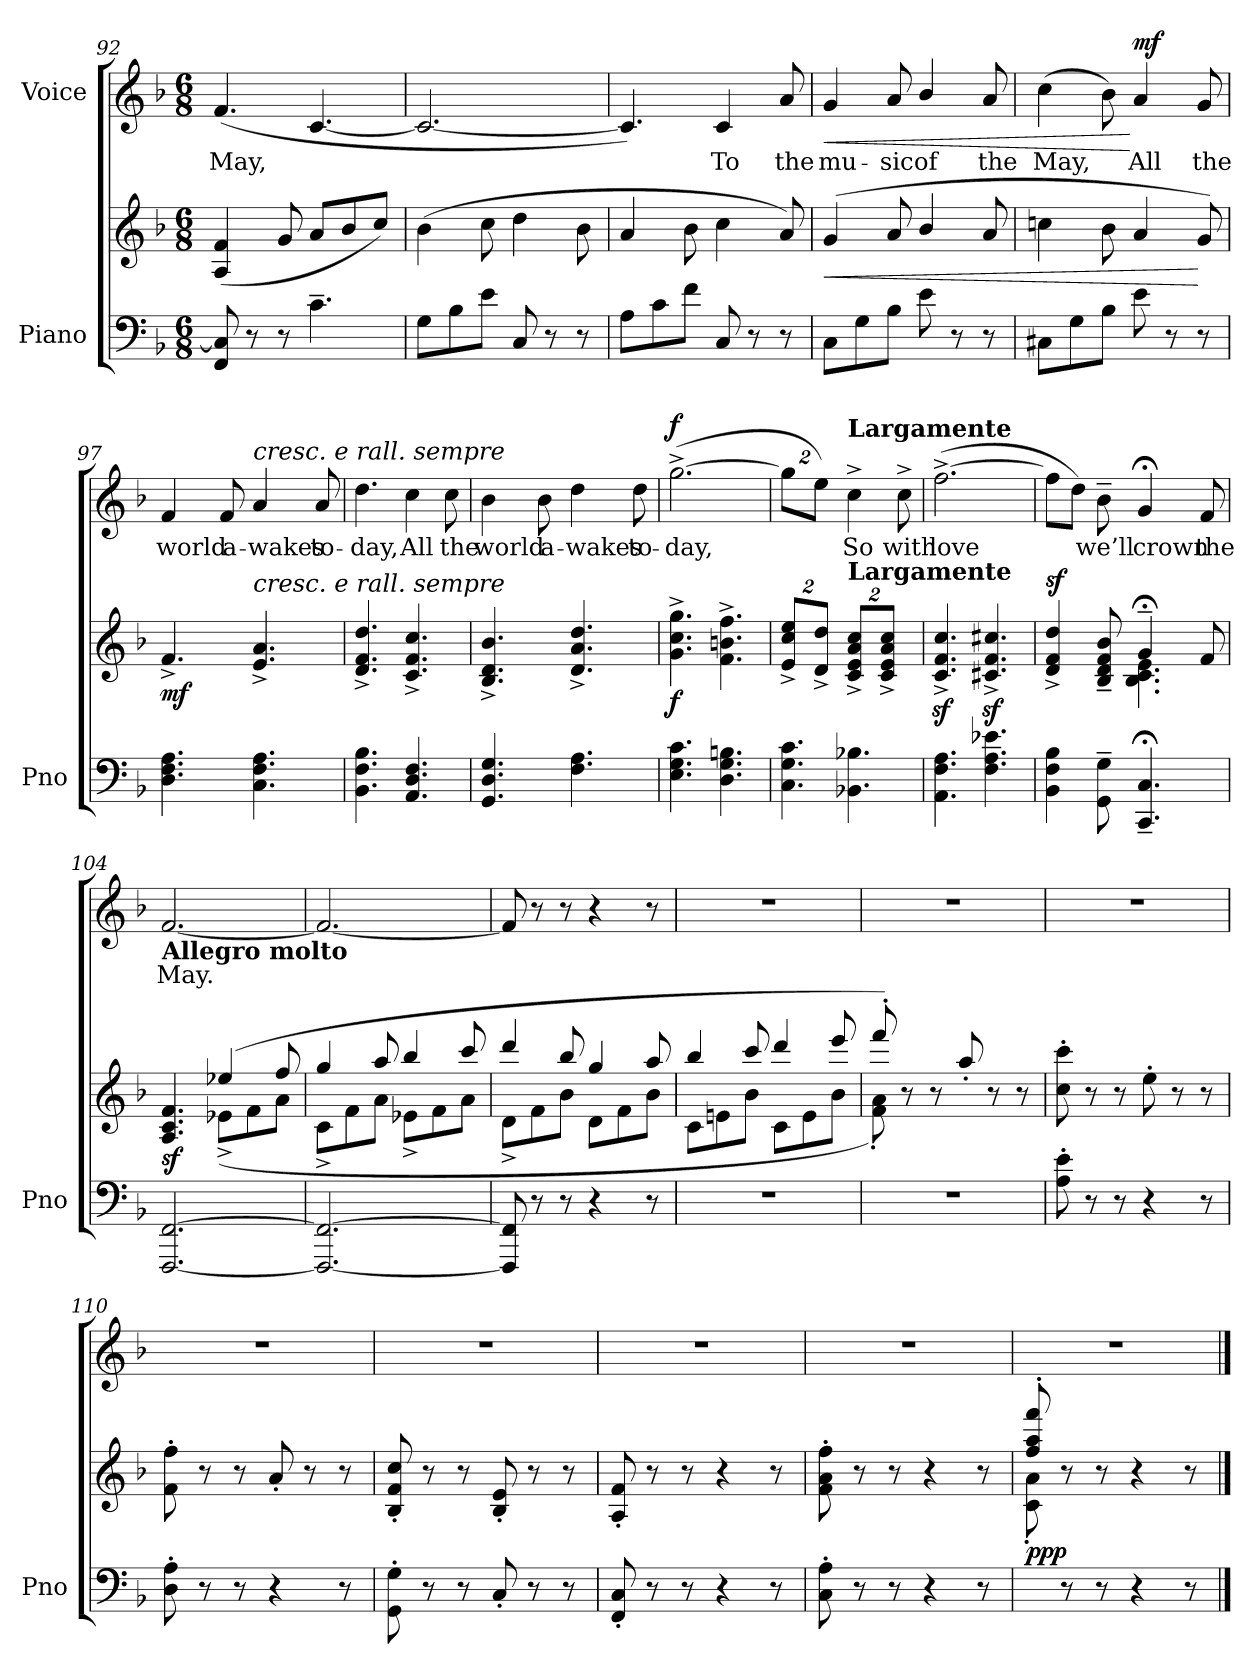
**kern	**kern	**dynam	**kern	**text	**dynam
*part2	*part2	*part2	*part1	*part1	*part1
*staff3	*staff2	*staff2/3	*staff1	*staff1	*staff1
*I"Piano	*	*	*I"Voice	*	*
*I'Pno	*	*	*	*	*
*clefF4	*clefG2	*	*clefG2	*	*
*k[b-]	*k[b-]	*	*k[b-]	*	*
*M6/8	*M6/8	*	*M6/8	*	*
=92	=92	=92	=92	=92	=92
8FF/ 8C/]	(>4A/ 4f/	.	(4.f/	May,	.
8r	.	.	.	.	.
8r	8g/	.	.	.	.
4.c~\	8a/L	.	[4.c/	.	.
.	8b-/	.	.	.	.
.	8cc/J)	.	.	.	.
=93	=93	=93	=93	=93	=93
8G\L	(4b-\	.	2.c/_	.	.
8B-\	.	.	.	.	.
8e\J	8cc\	.	.	.	.
8C/	4dd\	.	.	.	.
8r	.	.	.	.	.
8r	8b-\	.	.	.	.
=94	=94	=94	=94	=94	=94
8A\L	4a/	.	4.c/])	.	.
8c\	.	.	.	.	.
8f\J	8b-\	.	.	.	.
8C/	4cc\	.	4c/	To	.
8r	.	.	.	.	.
8r	8a/)	.	8a/	the	.
=95	=95	=95	=95	=95	=95
!	!	!LO:HP:b	!	!	!LO:HP:b
8C\L	(4g/	<	4g/	mu-	<
8G\	.	.	.	.	.
8B-\J	8a/	.	8a/	-sic	.
8e\	4b-/	.	4b-/	of	.
8r	.	.	.	.	.
8r	8a/	.	8a/	the	.
=96	=96	=96	=96	=96	=96
8C#X\L	4ccn\	.	(4cc\	May,	.
8G\	.	.	.	.	.
8B-\J	8b-\	.	8b-\)	.	.
!	!	!	!	!	!LO:DY:n=1:a
8e\	4a/	.	4a/	All	[ mf
8r	.	.	.	.	.
8r	8g/)	[	8g/	the	.
=97	=97	=97	=97	=97	=97
!	!	!LO:DY:b	!	!	!
4.D\ 4.F\ 4.A\	4.f^/	mf	4f/	world	.
.	.	.	8f/	a-	.
!	!	!	!LO:TX:a:i:t=cresc.   e   rall.   sempre	!	!
!	!LO:TX:a:i:t=cresc.   e   rall.   sempre	!	!	!	!
4.C\ 4.F\ 4.A\	4.e/^ 4.a/^	.	4a/	-wakes	.
.	.	.	8a/	to-	.
=98	=98	=98	=98	=98	=98
4.BB-\ 4.F\ 4.B-\	4.d/^ 4.f/^ 4.dd/^	.	4.dd\	-day,	.
4.AA/ 4.D/ 4.F/	4.c/^ 4.f/^ 4.cc/^	.	4cc\	All	.
.	.	.	8cc\	the	.
=99	=99	=99	=99	=99	=99
4.GG/ 4.D/ 4.G/	4.B-/^ 4.d/^ 4.b-/^	.	4b-\	world	.
.	.	.	8b-\	a-	.
4.F\ 4.A\	4.d/^ 4.a/^ 4.dd/^	.	4dd\	-wakes	.
.	.	.	8dd\	to-	.
=100	=100	=100	=100	=100	=100
!	!	!LO:DY:b	!	!	!LO:DY:a
4.E\ 4.G\ 4.c\	4.g\^< 4.cc\^< 4.gg\^<	f	([2.gg^\	-day,	f
4.D\ 4.G\ 4.Bn\	4.f\^< 4.bn\^< 4.ff\^<	.	.	.	.
=101	=101	=101	=101	=101	=101
4.C\ 4.G\ 4.c\	16%3e/^ 16%3cc/^ 16%3ee/^L	.	16%3gg\L]	.	.
.	16%3d/^ 16%3dd/^J	.	16%3ee\J)	.	.
!	!	!	!LO:TX:a:B:t=Largamente	!	!
!	!LO:TX:a:B:t=Largamente	!	!	!	!
4.BB-X\ 4.B-X\	16%3c/^ 16%3e/^ 16%3a/^ 16%3cc/^L	.	4cc^\	So	.
.	16%3c/^ 16%3e/^ 16%3a/^ 16%3cc/^J	.	.	.	.
.	.	.	8cc^\	with	.
=102	=102	=102	=102	=102	=102
4.AA\ 4.F\ 4.A\	4.c/z>^ 4.f/z>^ 4.cc/z>^	.	([2.ff^\	love	.
4.F\ 4.A\ 4.e-X\	4.c#X/z>^ 4.f/z>^ 4.cc#X/z>^	.	.	.	.
=103	=103	=103	=103	=103	=103
*	*^	*	*	*	*
!	!	!	!LO:DY:a	!	!	!
4BB-\ 4F\ 4B-\	4d/^ 4f/^ 4dd/^	4ryy	sf	8ff\L]	.	.
.	.	.	.	8dd\J)	.	.
8GG\~ 8G\~	8B-/~> 8d/~> 8f/~> 8b-/~>	8ryy	.	8b-~\	we’ll	.
4.CC/;<~ 4.C/;<~	4g;<~>/	4.B-\ 4.c\ 4.e\	.	4g;</	crown	.
.	8f/	.	.	8f/	the	.
=104	=104	=104	=104	=104	=104	=104
!	!	!	!	!LO:TX:b:B:t=Allegro molto	!	!
!	!	!	!LO:DY:b	!	!	!
[2.FFF/ [2.FF/	4.A/ 4.c/ 4.f/	4.ryy	sf	[2.f/	May.	.
.	(4ee-X/	(8e-X^\L	.	.	.	.
.	.	8f\	.	.	.	.
.	8ff/	8a\J	.	.	.	.
=105	=105	=105	=105	=105	=105	=105
2.FFF/_ 2.FF/_	4gg/	8c^\L	.	2.f/_	.	.
.	.	8f\	.	.	.	.
.	8aa/	8a\J	.	.	.	.
.	4bb-/	8e-X^\L	.	.	.	.
.	.	8f\	.	.	.	.
.	8ccc/	8a\J	.	.	.	.
=106	=106	=106	=106	=106	=106	=106
8FFF/] 8FF/]	4ddd/	8d^\L	.	8f/]	.	.
8r	.	8f\	.	8r	.	.
8r	8bb-/	8b-\J	.	8r	.	.
4r	4gg/	8d\L	.	4r	.	.
.	.	8f\	.	.	.	.
8r	8aa/	8b-\J	.	8r	.	.
=107	=107	=107	=107	=107	=107	=107
2.r	4bb-/	8c\L	.	2.r	.	.
.	.	8en\	.	.	.	.
.	8ccc/	8b-\J	.	.	.	.
.	4ddd/	8c\L	.	.	.	.
.	.	8e\	.	.	.	.
.	8eee/	8b-\J	.	.	.	.
=108	=108	=108	=108	=108	=108	=108
2.r	8fff'/)	8f\' 8a\')	.	2.r	.	.
.	8r	2ryy	.	.	.	.
.	8r	.	.	.	.	.
.	8aa'>/	.	.	.	.	.
.	8r	.	.	.	.	.
.	8r	8ryy	.	.	.	.
=109	=109	=109	=109	=109	=109	=109
!	!	!	!LO:DY:b	!	!	!
!	!	!	!LO:DY:n=1:b	!	!	!
*	*v	*v	*	*	*	*
8A\' 8e\'	8cc\' 8ccc\'	p other-dynamics	2.r	.	.
8r	8r	.	.	.	.
8r	8r	.	.	.	.
4r	8ee'\	.	.	.	.
.	8r	.	.	.	.
8r	8r	.	.	.	.
=110	=110	=110	=110	=110	=110
8D\' 8A\'	8f\' 8ff\'	.	2.r	.	.
8r	8r	.	.	.	.
8r	8r	.	.	.	.
4r	8a'/	.	.	.	.
.	8r	.	.	.	.
8r	8r	.	.	.	.
=111	=111	=111	=111	=111	=111
8GG\' 8G\'	8B-/' 8f/' 8cc/'	.	2.r	.	.
8r	8r	.	.	.	.
8r	8r	.	.	.	.
8C'/	8B-/' 8e/'	.	.	.	.
8r	8r	.	.	.	.
8r	8r	.	.	.	.
=112	=112	=112	=112	=112	=112
8FF/' 8C/'	8A/' 8f/'	.	2.r	.	.
8r	8r	.	.	.	.
8r	8r	.	.	.	.
4r	4r	.	.	.	.
8r	8r	.	.	.	.
=113	=113	=113	=113	=113	=113
8C\' 8A\'	8f\' 8a\' 8ff\'	.	2.r	.	.
8r	8r	.	.	.	.
8r	8r	.	.	.	.
4r	4r	.	.	.	.
8r	8r	.	.	.	.
=114	=114	=114	=114	=114	=114
*	*^	*	*	*	*
!	!	!	!LO:DY:b	!	!	!
8ryy	8ff/'> 8aa/'> 8fff/'>	8c\'< 8a\'<	ppp	2.r	.	.
8r	8r	2ryy	.	.	.	.
8r	8r	.	.	.	.	.
4r	4r	.	.	.	.	.
8r	8r	8ryy	.	.	.	.
*	*v	*v	*	*	*	*
==	==	==	==	==	==
*-	*-	*-	*-	*-	*-
